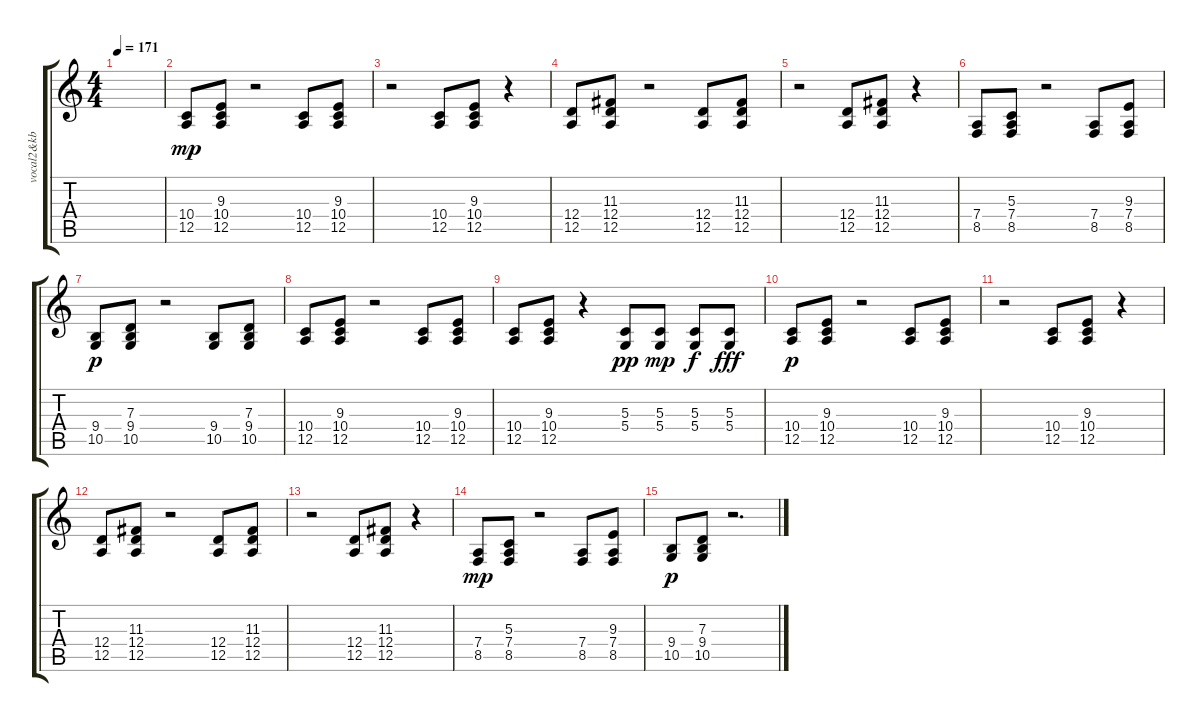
\track ("vocal2&kb" "vocal2&kb") {instrument harmonica}
\staff {score tabs}
\tuning (E4 B3 G3 D3 A2 E2) {hide}
\ts (4 4)
\tempo 171
\clef g2
\ks c
|
(10.4 12.5).8{dy mp volume 16 balance 16} (9.3 10.4 12.5).8 r.2 (10.4 12.5).8{balance 0} (9.3 10.4 12.5).8 |
r.2 (10.4 12.5).8{balance 16} (9.3 10.4 12.5).8 r.4 |
(12.4 12.5).8{balance 0} (11.3 12.4 12.5).8 r.2 (12.4 12.5).8{balance 16} (11.3 12.4 12.5).8 |
r.2 (12.4 12.5).8{balance 0} (11.3 12.4 12.5).8 r.4 |
(7.4 8.5).8{balance 16} (5.3 7.4 8.5).8 r.2 (7.4 8.5).8{balance 0} (9.3 7.4 8.5).8 |
(9.4 10.5).8{dy p balance 16} (7.3 9.4 10.5).8 r.2 (9.4 10.5).8{balance 0} (7.3 9.4 10.5).8 |
(10.4 12.5).8{balance 16} (9.3 10.4 12.5).8 r.2 (10.4 12.5).8{balance 0} (9.3 10.4 12.5).8 |
(10.4 12.5).8{balance 16} (9.3 10.4 12.5).8 r.4 (5.3 5.4).8{dy pp balance 0 instrument reedorgan} (5.3 5.4).8{dy mp balance 16} (5.3 5.4).8{dy f balance 0} (5.3 5.4).8{dy fff balance 8} |
(10.4 12.5).8{dy p balance 16 instrument harmonica} (9.3 10.4 12.5).8 r.2 (10.4 12.5).8{balance 0} (9.3 10.4 12.5).8 |
r.2 (10.4 12.5).8{balance 16} (9.3 10.4 12.5).8 r.4 |
(12.4 12.5).8{balance 0} (11.3 12.4 12.5).8 r.2 (12.4 12.5).8{balance 16} (11.3 12.4 12.5).8 |
r.2 (12.4 12.5).8{balance 0} (11.3 12.4 12.5).8 r.4 |
(7.4 8.5).8{dy mp balance 16} (5.3 7.4 8.5).8 r.2 (7.4 8.5).8{balance 0} (9.3 7.4 8.5).8 |
(9.4 10.5).8{dy p balance 16} (7.3 9.4 10.5).8 r.2{d}
